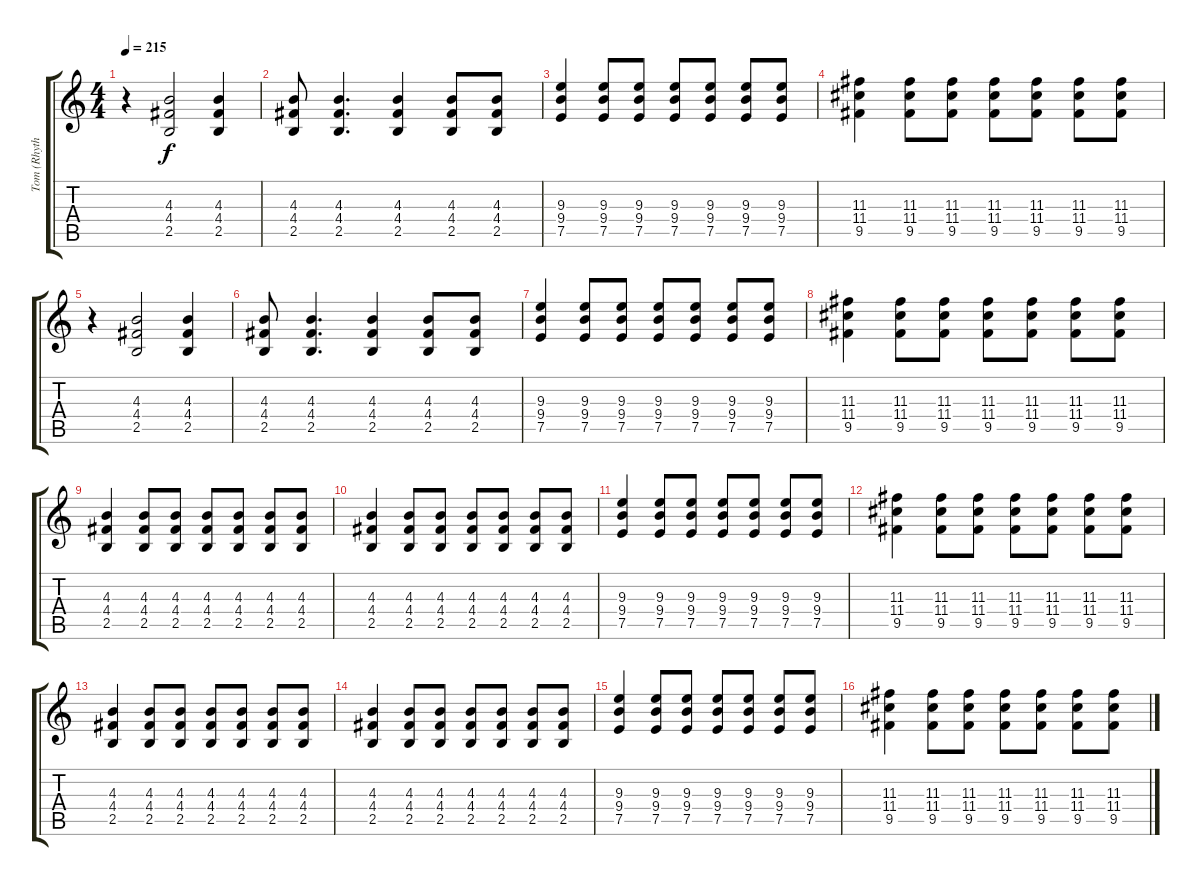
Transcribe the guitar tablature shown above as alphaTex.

\track ("Tom (Rhythm Guitar)" "Tom (Rhyth") {instrument overdrivenguitar}
\staff {score tabs}
\tuning (E4 B3 G3 D3 A2 E2) {hide}
\ts (4 4)
\tempo 215
\clef g2
\ks c
r.4{dy f} (4.3 4.4 2.5).2 (4.3 4.4 2.5).4 |
(4.3 4.4 2.5).8 (4.3 4.4 2.5).4{d} (4.3 4.4 2.5).4 (4.3 4.4 2.5).8 (4.3 4.4 2.5).8 |
(9.3 9.4 7.5).4 (9.3 9.4 7.5).8 (9.3 9.4 7.5).8 (9.3 9.4 7.5).8 (9.3 9.4 7.5).8 (9.3 9.4 7.5).8 (9.3 9.4 7.5).8 |
(11.3 11.4 9.5).4 (11.3 11.4 9.5).8 (11.3 11.4 9.5).8 (11.3 11.4 9.5).8 (11.3 11.4 9.5).8 (11.3 11.4 9.5).8 (11.3 11.4 9.5).8 |
r.4 (4.3 4.4 2.5).2 (4.3 4.4 2.5).4 |
(4.3 4.4 2.5).8 (4.3 4.4 2.5).4{d} (4.3 4.4 2.5).4 (4.3 4.4 2.5).8 (4.3 4.4 2.5).8 |
(9.3 9.4 7.5).4 (9.3 9.4 7.5).8 (9.3 9.4 7.5).8 (9.3 9.4 7.5).8 (9.3 9.4 7.5).8 (9.3 9.4 7.5).8 (9.3 9.4 7.5).8 |
(11.3 11.4 9.5).4 (11.3 11.4 9.5).8 (11.3 11.4 9.5).8 (11.3 11.4 9.5).8 (11.3 11.4 9.5).8 (11.3 11.4 9.5).8 (11.3 11.4 9.5).8 |
(4.3 4.4 2.5).4 (4.3 4.4 2.5).8 (4.3 4.4 2.5).8 (4.3 4.4 2.5).8 (4.3 4.4 2.5).8 (4.3 4.4 2.5).8 (4.3 4.4 2.5).8 |
(4.3 4.4 2.5).4 (4.3 4.4 2.5).8 (4.3 4.4 2.5).8 (4.3 4.4 2.5).8 (4.3 4.4 2.5).8 (4.3 4.4 2.5).8 (4.3 4.4 2.5).8 |
(9.3 9.4 7.5).4 (9.3 9.4 7.5).8 (9.3 9.4 7.5).8 (9.3 9.4 7.5).8 (9.3 9.4 7.5).8 (9.3 9.4 7.5).8 (9.3 9.4 7.5).8 |
(11.3 11.4 9.5).4 (11.3 11.4 9.5).8 (11.3 11.4 9.5).8 (11.3 11.4 9.5).8 (11.3 11.4 9.5).8 (11.3 11.4 9.5).8 (11.3 11.4 9.5).8 |
(4.3 4.4 2.5).4 (4.3 4.4 2.5).8 (4.3 4.4 2.5).8 (4.3 4.4 2.5).8 (4.3 4.4 2.5).8 (4.3 4.4 2.5).8 (4.3 4.4 2.5).8 |
(4.3 4.4 2.5).4 (4.3 4.4 2.5).8 (4.3 4.4 2.5).8 (4.3 4.4 2.5).8 (4.3 4.4 2.5).8 (4.3 4.4 2.5).8 (4.3 4.4 2.5).8 |
(9.3 9.4 7.5).4 (9.3 9.4 7.5).8 (9.3 9.4 7.5).8 (9.3 9.4 7.5).8 (9.3 9.4 7.5).8 (9.3 9.4 7.5).8 (9.3 9.4 7.5).8 |
(11.3 11.4 9.5).4 (11.3 11.4 9.5).8 (11.3 11.4 9.5).8 (11.3 11.4 9.5).8 (11.3 11.4 9.5).8 (11.3 11.4 9.5).8 (11.3 11.4 9.5).8
